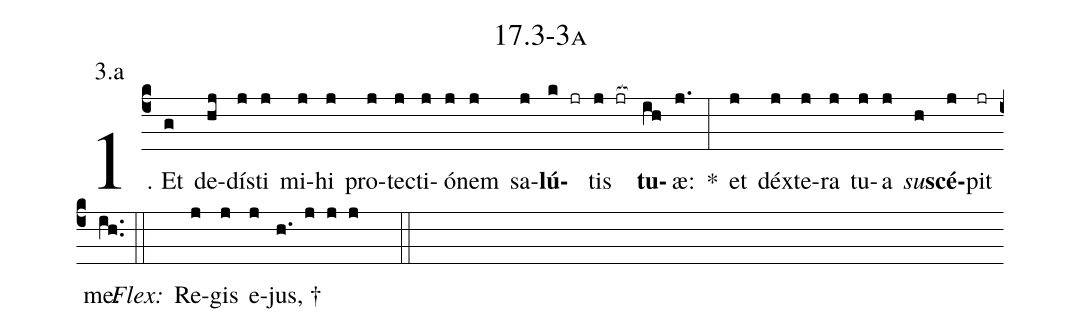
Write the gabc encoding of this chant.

name: 17.3-3a;
annotation: 3.a;
%%
(c4)1. Et(g) de(hj)dís(j)ti(j) mi(j)hi(j) pro(j)tec(j)ti(j)ó(j)nem(j) sa(j)<b>lú</b>(k jr)tis(j jr[ocb:1{]) <b>tu</b>(ih[ocb:0}])æ:(j.) *(:) et(j) déx(j)te(j)ra(j) tu(j)a(j) <i>su</i>(h)<b>scé</b>(j)pit(jr) me:(ih..) (::)
<i>Flex:</i>()  Re(j)gis(j) e(j)jus, †(h. j j j  ::)

%E(j) u(j) o(j) u(h) a(j) e.(ih..) (::)
